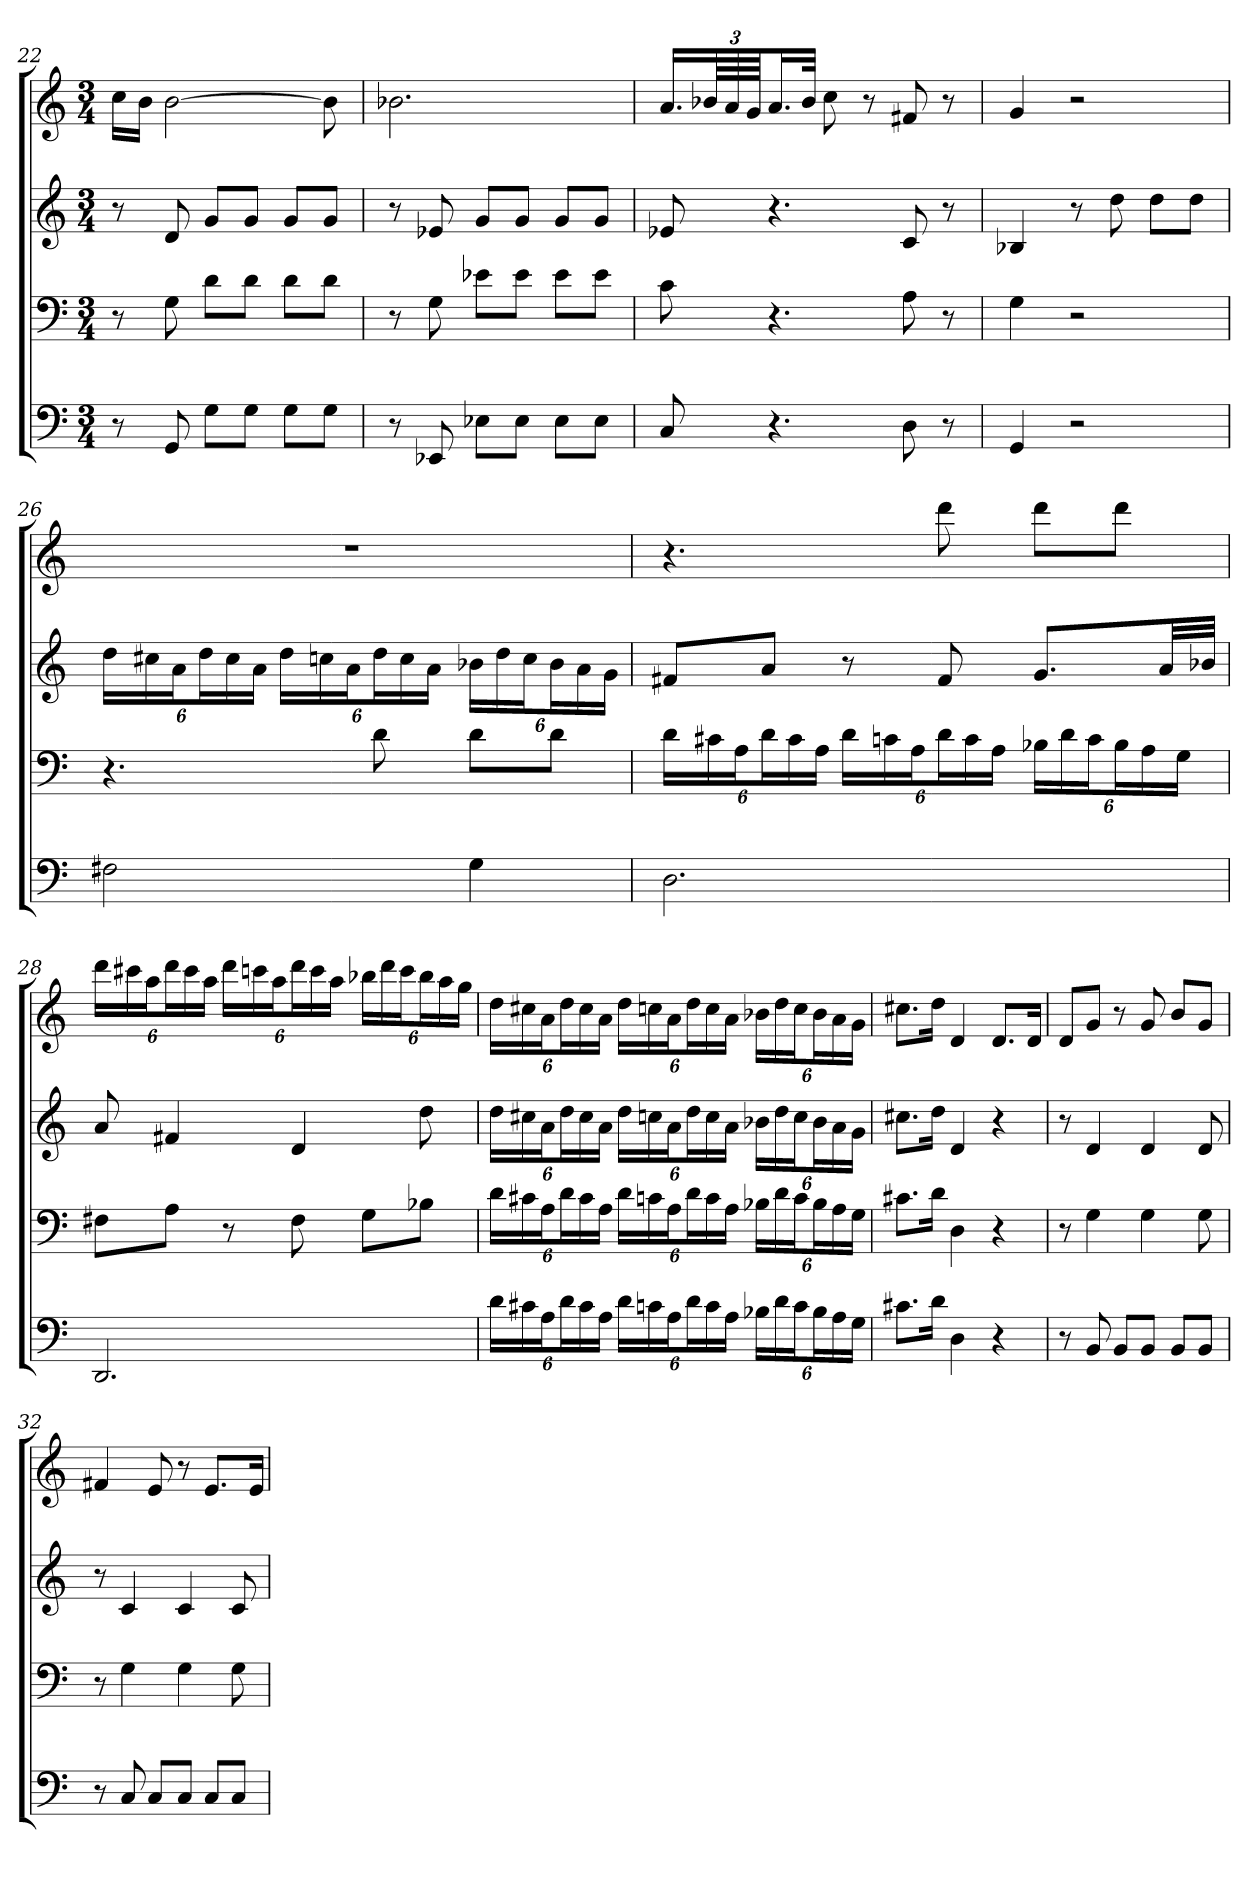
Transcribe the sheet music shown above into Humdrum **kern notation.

**kern	**kern	**kern	**kern
*part4	*part3	*part2	*part1
*staff4	*staff3	*staff2	*staff1
*k[]	*k[]	*k[]	*k[]
*C:	*C:	*C:	*C:
*M3/4	*M3/4	*M3/4	*M3/4
=22	=22	=22	=22
8r	8r	8r	16ccLL
.	.	.	16bJJ
8GG	8G	8d	[2b
8GL	8dL	8gL	.
8GJ	8dJ	8gJ	.
8GL	8dL	8gL	.
8GJ	8dJ	8gJ	8b]
=23	=23	=23	=23
8r	8r	8r	2.b-X
8EE-X	8G	8e-X	.
8E-XL	8e-XL	8gL	.
8E-J	8e-J	8gJ	.
8E-L	8e-L	8gL	.
8E-J	8e-J	8gJ	.
=24	=24	=24	=24
8C	8c	8e-X	16.aLL
.	.	.	96b-XLL
.	.	.	96a
.	.	.	96gJJJ
4.r	4.r	4.r	16.aL
.	.	.	32b-JJk
.	.	.	8cc
.	.	.	8r
8D	8A	8c	8f#X
8r	8r	8r	8r
=25	=25	=25	=25
4GG	4G	4B-X	4g
2r	2r	8r	2r
.	.	8dd	.
.	.	8ddL	.
.	.	8ddJ	.
=26	=26	=26	=26
2F#X	4.r	24ddLL	2.r
.	.	24cc#X	.
.	.	24aJ	.
.	.	24ddL	.
.	.	24cc#	.
.	.	24aJJ	.
.	.	24ddLL	.
.	.	24ccn	.
.	.	24aJ	.
.	8d	24ddL	.
.	.	24cc	.
.	.	24aJJ	.
4G	8dL	24b-XLL	.
.	.	24dd	.
.	.	24ccJ	.
.	8dJ	24b-L	.
.	.	24a	.
.	.	24gJJ	.
=27	=27	=27	=27
2.D	24dLL	8f#XL	4.r
.	24c#X	.	.
.	24AJ	.	.
.	24dL	8aJ	.
.	24c#	.	.
.	24AJJ	.	.
.	24dLL	8r	.
.	24cn	.	.
.	24AJ	.	.
.	24dL	8f#	8ddd
.	24c	.	.
.	24AJJ	.	.
.	24B-XLL	8.gL	8dddL
.	24d	.	.
.	24cJ	.	.
.	24B-L	.	8dddJ
.	24A	.	.
.	.	32aLL	.
.	24GJJ	.	.
.	.	32b-XJJJ	.
=28	=28	=28	=28
2.DD	8F#XL	8a	24dddLL
.	.	.	24ccc#X
.	.	.	24aaJ
.	8AJ	4f#X	24dddL
.	.	.	24ccc#
.	.	.	24aaJJ
.	8r	.	24dddLL
.	.	.	24cccn
.	.	.	24aaJ
.	8F#	4d	24dddL
.	.	.	24ccc
.	.	.	24aaJJ
.	8GL	.	24bb-XLL
.	.	.	24ddd
.	.	.	24cccJ
.	8B-XJ	8dd	24bb-L
.	.	.	24aa
.	.	.	24ggJJ
=29	=29	=29	=29
24dLL	24dLL	24ddLL	24ddLL
24c#X	24c#X	24cc#X	24cc#X
24AJ	24AJ	24aJ	24aJ
24dL	24dL	24ddL	24ddL
24c#	24c#	24cc#	24cc#
24AJJ	24AJJ	24aJJ	24aJJ
24dLL	24dLL	24ddLL	24ddLL
24cn	24cn	24ccn	24ccn
24AJ	24AJ	24aJ	24aJ
24dL	24dL	24ddL	24ddL
24c	24c	24cc	24cc
24AJJ	24AJJ	24aJJ	24aJJ
24B-XLL	24B-XLL	24b-XLL	24b-XLL
24d	24d	24dd	24dd
24cJ	24cJ	24ccJ	24ccJ
24B-L	24B-L	24b-L	24b-L
24A	24A	24a	24a
24GJJ	24GJJ	24gJJ	24gJJ
=30	=30	=30	=30
8.c#XL	8.c#XL	8.cc#XL	8.cc#XL
16dJk	16dJk	16ddJk	16ddJk
4D	4D	4d	4d
4r	4r	4r	8.dL
.	.	.	16dJk
=31	=31	=31	=31
8r	8r	8r	8dL
8BB	4G	4d	8gJ
8BBL	.	.	8r
8BBJ	4G	4d	8g
8BBL	.	.	8bL
8BBJ	8G	8d	8gJ
=32	=32	=32	=32
8r	8r	8r	4f#X
8C	4G	4c	.
8CL	.	.	8e
8CJ	4G	4c	8r
8CL	.	.	8.eL
8CJ	8G	8c	.
.	.	.	16eJk
=	=	=	=
*-	*-	*-	*-
